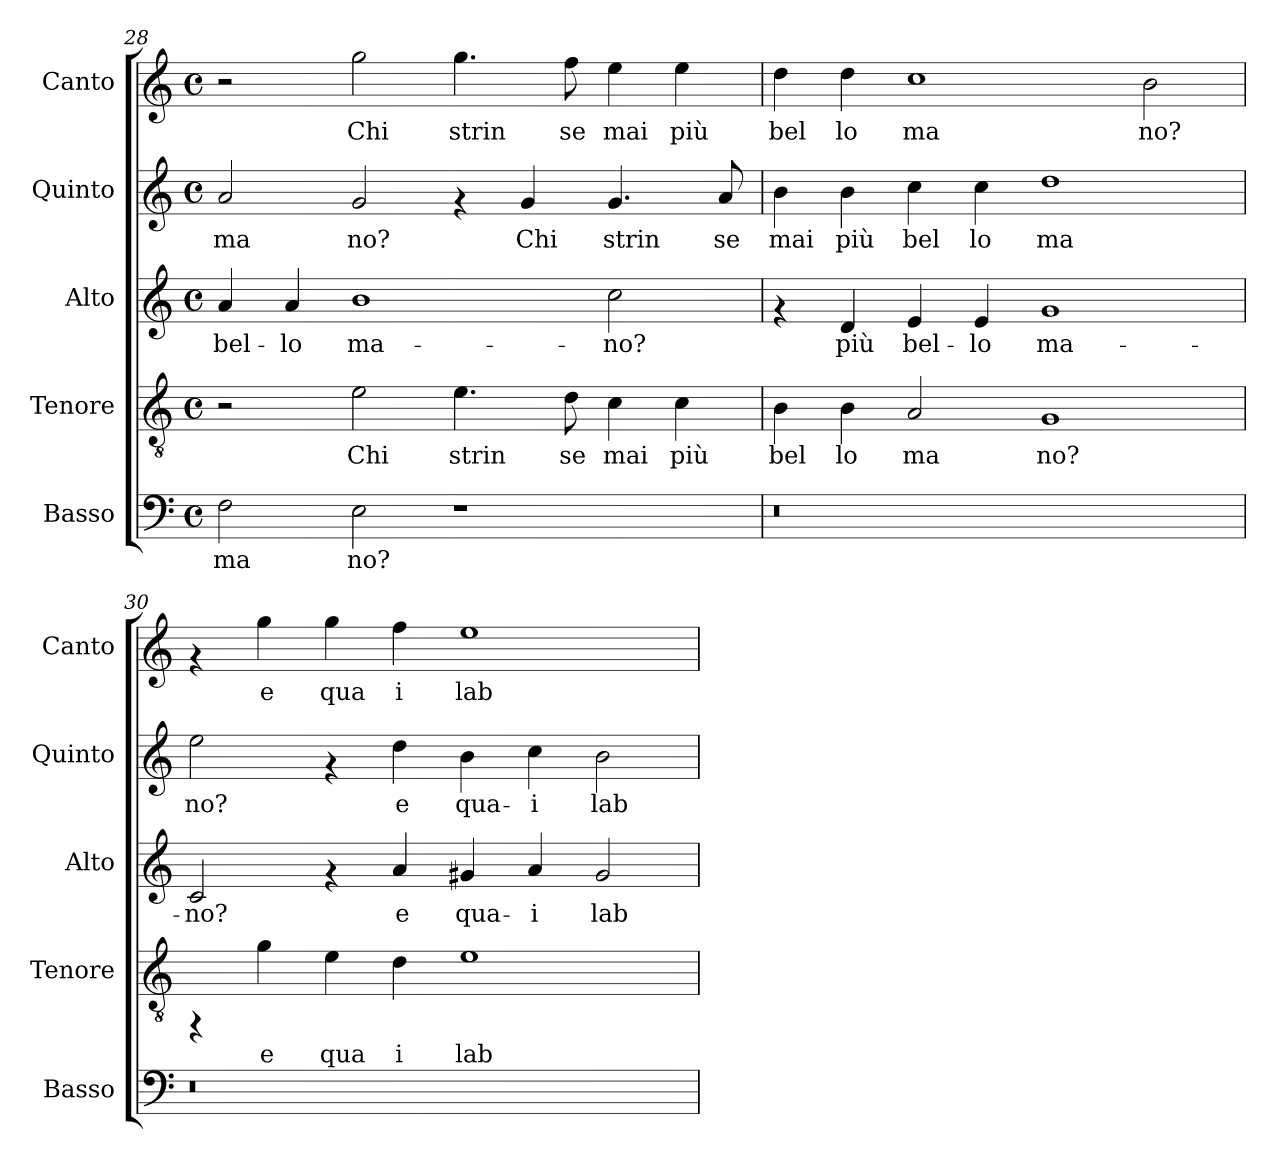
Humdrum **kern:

**kern	**text	**kern	**text	**kern	**text	**kern	**text	**kern	**text
*part5	*part5	*part4	*part4	*part3	*part3	*part2	*part2	*part1	*part1
*staff5	*staff5	*staff4	*staff4	*staff3	*staff3	*staff2	*staff2	*staff1	*staff1
*I"Basso	*	*I"Tenore	*	*I"Alto	*	*I"Quinto	*	*I"Canto	*
*I'Basso	*	*I'Tenore	*	*I'Alto	*	*I'Quinto	*	*I'Canto	*
*clefF4	*	*clefGv2	*	*clefG2	*	*clefG2	*	*clefG2	*
*k[]	*	*k[]	*	*k[]	*	*k[]	*	*k[]	*
*C:	*	*C:	*	*C:	*	*C:	*	*C:	*
*M4/4	*	*M4/4	*	*M4/4	*	*M4/4	*	*M4/4	*
*met(c)	*	*met(c)	*	*met(c)	*	*met(c)	*	*met(c)	*
=28	=28	=28	=28	=28	=28	=28	=28	=28	=28
!	!LO:LY:b:cj	!	!	!	!LO:LY:b:cj	!	!LO:LY:b:cj	!	!
2F\	ma	2r	.	4a/	bel-	2a/	ma	2r	.
!	!	!	!	!	!LO:LY:b:cj	!	!	!	!
.	.	.	.	4a/	-lo	.	.	.	.
!	!LO:LY:b:cj	!	!LO:LY:b:cj	!	!LO:LY:b:cj	!	!LO:LY:b:cj	!	!LO:LY:b:cj
2E\	no?	2e\	-Chi	1b	ma-	2g/	no?	2gg\	Chi
!	!	!	!LO:LY:b:cj	!	!	!	!	!	!LO:LY:b:cj
1r	.	4.e\	strin	.	.	4rf	.	4.gg\	strin
!	!	!	!	!	!	!	!LO:LY:b:cj	!	!
.	.	.	.	.	.	4g/	Chi	.	.
!	!	!	!LO:LY:b:cj	!	!	!	!	!	!LO:LY:b:cj
.	.	8d\	se	.	.	.	.	8ff\	se
!	!	!	!LO:LY:b:cj	!	!LO:LY:b:cj	!	!LO:LY:b:cj	!	!LO:LY:b:cj
.	.	4c\	mai	2cc\	-no?	4.g/	strin	4ee\	mai
!	!	!	!LO:LY:b:cj	!	!	!	!	!	!LO:LY:b:cj
.	.	4c\	più	.	.	.	.	4ee\	più
!	!	!	!	!	!	!	!LO:LY:b:cj	!	!
.	.	.	.	.	.	8a/	se	.	.
=29	=29	=29	=29	=29	=29	=29	=29	=29	=29
!	!	!	!LO:LY:b:cj	!	!	!	!LO:LY:b:cj	!	!LO:LY:b:cj
0r	.	4B\	bel	4rf	.	4b\	mai	4dd\	bel
!	!	!	!LO:LY:b:cj	!	!LO:LY:b:cj	!	!LO:LY:b:cj	!	!LO:LY:b:cj
.	.	4B\	lo	4d/	più	4b\	più	4dd\	lo
!	!	!	!LO:LY:b:cj	!	!LO:LY:b:cj	!	!LO:LY:b:cj	!	!LO:LY:b:cj
.	.	2A/	ma	4e/	bel-	4cc\	bel	1cc	ma
!	!	!	!	!	!LO:LY:b:cj	!	!LO:LY:b:cj	!	!
.	.	.	.	4e/	-lo	4cc\	lo	.	.
!	!	!	!LO:LY:b:cj	!	!LO:LY:b:cj	!	!LO:LY:b:cj	!	!
.	.	1G	no?	1g	ma-	1dd	ma	.	.
!	!	!	!	!	!	!	!	!	!LO:LY:b:cj
.	.	.	.	.	.	.	.	2b\	no?
!!LO:LB:g=z
=30	=30	=30	=30	=30	=30	=30	=30	=30	=30
!	!	!	!	!	!LO:LY:b:cj	!	!LO:LY:b:cj	!	!
0r	.	4rFF	.	2c/	-no?	2ee\	no?	4rf	.
!	!	!	!LO:LY:b:cj	!	!	!	!	!	!LO:LY:b:cj
.	.	4g\	e	.	.	.	.	4gg\	e
!	!	!	!LO:LY:b:cj	!	!	!	!	!	!LO:LY:b:cj
.	.	4e\	qua	4rf	.	4rf	.	4gg\	qua
!	!	!	!LO:LY:b:cj	!	!LO:LY:b:cj	!	!LO:LY:b:cj	!	!LO:LY:b:cj
.	.	4d\	i	4a/	e	4dd\	e	4ff\	i
!	!	!	!LO:LY:b:cj	!	!LO:LY:b:cj	!	!LO:LY:b:cj	!	!LO:LY:b:cj
.	.	1e	lab	4g#X/	qua-	4b\	qua-	1ee	lab
!	!	!	!	!	!LO:LY:b:cj	!	!LO:LY:b:cj	!	!
.	.	.	.	4a/	-i	4cc\	-i	.	.
!	!	!	!	!	!LO:LY:b:cj	!	!LO:LY:b:cj	!	!
.	.	.	.	2g#/	lab-	2b\	lab-	.	.
=	=	=	=	=	=	=	=	=	=
*-	*-	*-	*-	*-	*-	*-	*-	*-	*-
